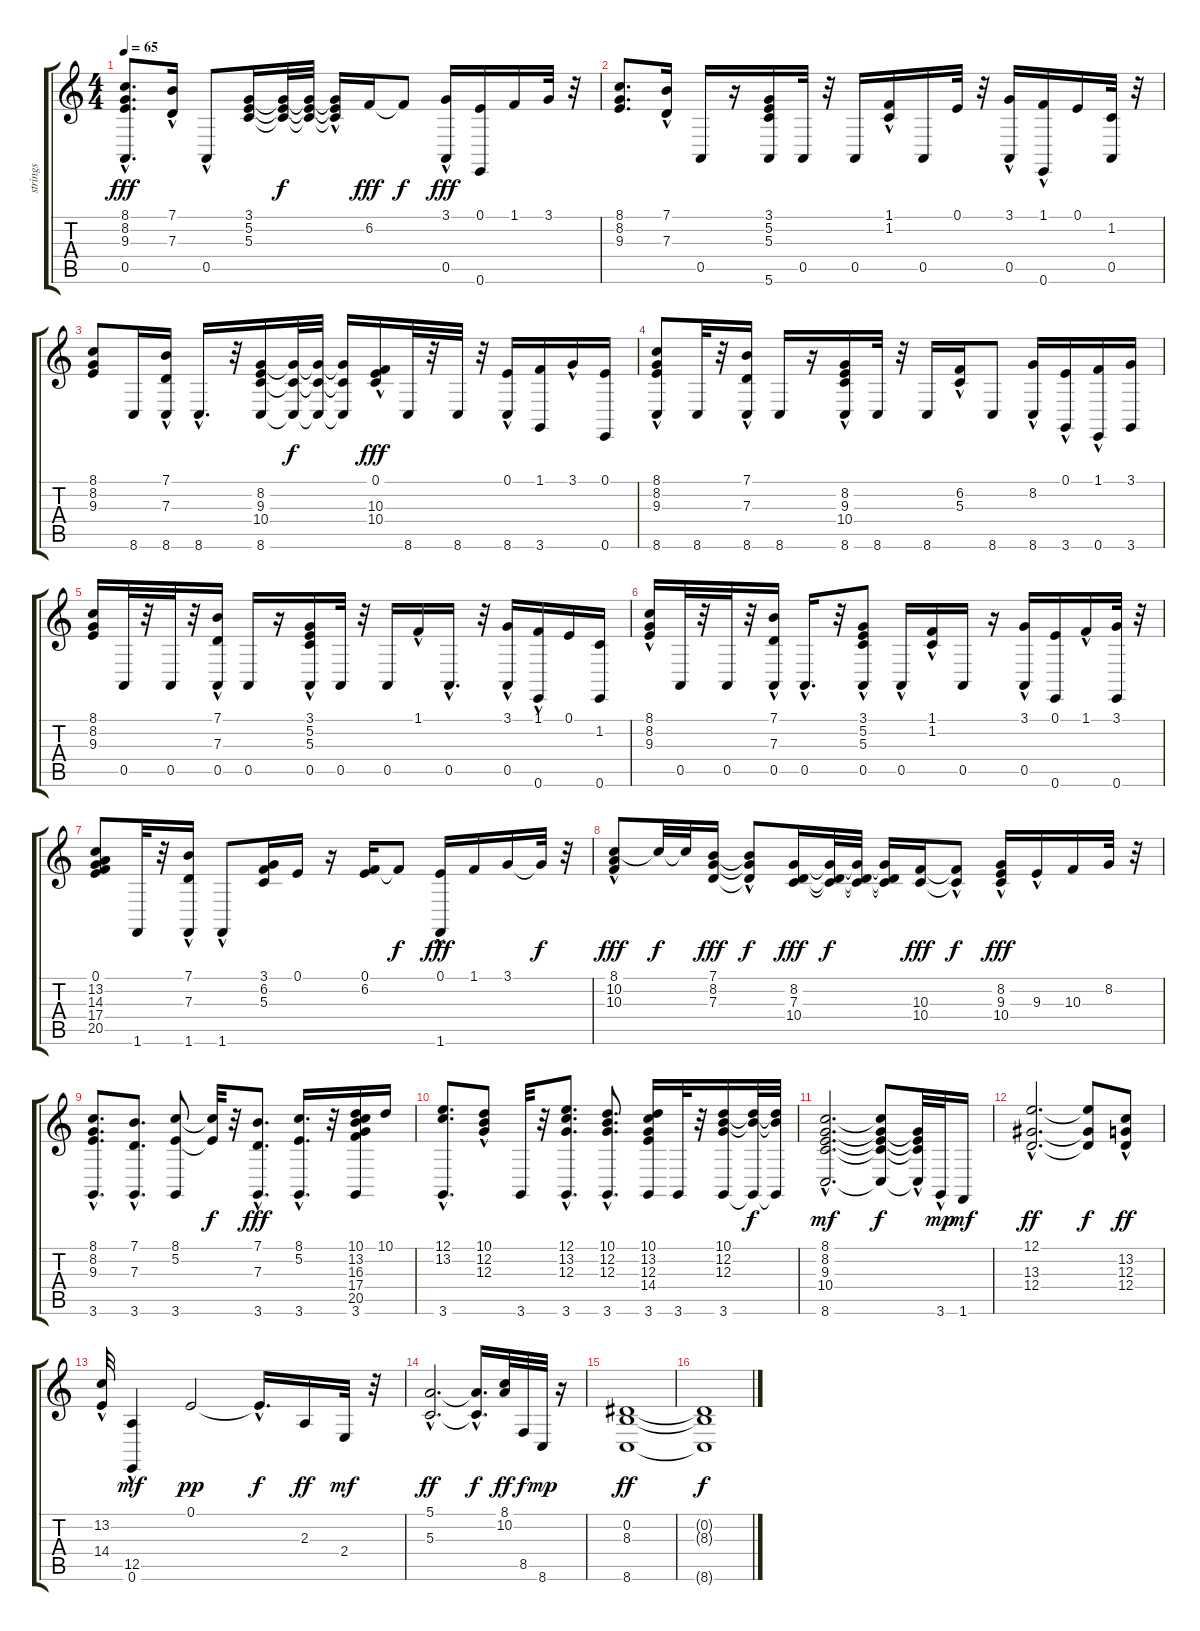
\track ("strings" "strings") {instrument stringensemble1}
\staff {score tabs}
\tuning (E4 B3 G3 D3 A2 E2) {hide}
\ts (4 4)
\tempo 65
\clef g2
\ks c
(8.1{hac} 8.2 9.3 0.5{hac}).8{d dy fff} (7.1{hac} 7.3).16 0.5{hac}.8 (3.1 5.2 5.3).16 (3.1{t} 5.2{t} 5.3{t}).32{dy f} (3.1{t} 5.2{t} 5.3{t}).32 (3.1{t} 5.2{t} 5.3{hac t}).16 6.2.16{dy fff} 6.2{t}.8{dy f} (3.1{hac} 0.5).16{dy fff} (0.1 0.6).16 1.1.16 3.1.32 r.32 |
(8.1 8.2 9.3).8{d} (7.1{hac} 7.3).16 0.5.16 r.16 (3.1 5.2 5.3 5.6).16 0.5.32 r.32 0.5.16 (1.1{hac} 1.2).16 0.5.16 0.1.32 r.32 (3.1{hac} 0.5{hac}).16 (1.1 0.6{hac}).16 0.1.16 (1.2 0.5).32 r.32 |
(8.1 8.2 9.3).8 8.6.16 (7.1{hac} 7.3 8.6).16 8.6{hac}.16{d} r.32 (8.2 9.3 10.4 8.6).16 (8.2{t} 10.4{t} 8.6{t}).32{dy f} (8.2{t} 10.4{t} 8.6{t}).32 (8.2{t} 10.4{t} 8.6{t}).16 (0.1 10.3{hac} 10.4{hac}).16{dy fff} 8.6.32 r.32 8.6.32 r.32 (0.1{hac} 8.6).16 (1.1 3.6).16 3.1{hac}.16 (0.1 0.6).16 |
(8.1{hac} 8.2 9.3 8.6).8 8.6.32 r.32 (7.1{hac} 7.3 8.6).16 8.6.16 r.16 (8.2{hac} 9.3{hac} 10.4{hac} 8.6).16 8.6.32 r.32 8.6.16 (6.2{hac} 5.3).16 8.6.8 (8.2{hac} 8.6{hac}).16 (0.1{hac} 3.6{hac}).16 (1.1 0.6{hac}).16 (3.1 3.6).16 |
(8.1 8.2 9.3).16 0.5.32 r.32 0.5.32 r.32 (7.1{hac} 7.3 0.5).16 0.5.16 r.16 (3.1{hac} 5.2{hac} 5.3 0.5).16 0.5.32 r.32 0.5.16 1.1{hac}.16 0.5{hac}.16{d} r.32 (3.1{hac} 0.5).16 (1.1{hac} 0.6{hac}).16 0.1.16 (1.2 0.6).16 |
(8.1{hac} 8.2 9.3).16 0.5.32 r.32 0.5.32 r.32 (7.1{hac} 7.3 0.5).16 0.5{hac}.16{d} r.32 (3.1{hac} 5.2{hac} 5.3 0.5).8 0.5{hac}.16 (1.1{hac} 1.2).16 0.5.16 r.16 (3.1{hac} 0.5{hac}).16 (0.1 0.6).16 1.1{hac}.16 (3.1 0.6).32 r.32 |
(0.1 13.2 14.3 17.4 20.5).8 1.6.32 r.32 (7.1{hac} 7.3 1.6).16 1.6{hac}.8 (3.1 6.2 5.3).16 0.1.16 r.16 (0.1 6.2).16 6.2{t}.8{dy f} (0.1{hac} 1.6{hac}).16{dy fff} 1.1.16 3.1.16 3.1{t}.32{dy f} r.32 |
(8.1 10.2 10.3{hac}).8{dy fff} 8.1{t}.32{dy f} 8.1{t}.32 (7.1 8.2 7.3).16{dy fff} (7.1{t} 8.2{t} 7.3{hac t}).8{dy f} (8.2 7.3 10.4).16{dy fff} (8.2{t} 7.3{t} 10.4{t}).32{dy f} (8.2{t} 7.3{t} 10.4{t}).32 (8.2{t} 7.3{t} 10.4{t}).16 (10.3 10.4).16{dy fff} (10.3{t} 10.4{hac t}).8{dy f} (8.2{hac} 9.3 10.4).16{dy fff} 9.3{hac}.16 10.3.16 8.2.32 r.32 |
(8.1 8.2{hac} 9.3 3.6).8{d} (7.1{hac} 7.3 3.6).8{d} (8.1 5.2 3.6).8 (8.1{t} 5.2{t}).32{dy f} r.32 (7.1{hac} 7.3 3.6).8{d dy fff} (8.1{hac} 5.2{hac} 3.6).16{d} r.32 (10.1 13.2 16.3 17.4 20.5 3.6).16 10.1.16 |
(12.1{hac} 13.2 3.6).8{d} (10.1{hac} 12.2 12.3{hac}).8 3.6.32 r.32 (12.1 13.2{hac} 12.3{hac} 3.6).8{d} (10.1{hac} 12.2 12.3 3.6).8{d} (10.1 13.2 12.3 14.4 3.6).16 3.6.32 r.32 (10.1 12.2 12.3 3.6).16 (10.1{t} 12.2{t} 3.6{t}).32{dy f} (10.1{t} 12.2{t} 3.6{t}).32 |
(8.1{hac} 8.2{hac} 9.3{hac} 10.4{hac} 8.6{hac}).2{d dy mf volume 8} (8.1{t} 8.2{t} 9.3{t} 10.4{t} 8.6{t}).8{dy f} (8.2{t} 9.3{t} 10.4{t} 8.6{hac t}).32 3.6{hac}.32{dy mp} 1.6.16{dy mf} |
(12.1{hac} 13.3{hac} 12.4{hac}).2{d dy ff} (12.1{t} 13.3{t} 12.4{t}).8{dy f} (13.2 12.3 12.4{hac}).8{dy ff} |
(13.2 14.4{hac}).32 (12.5{hac} 0.6{hac}).4{dy mf} 0.1.2{dy pp} 0.1{hac t}.16{d dy f} 2.3.16{dy ff} 2.4.32{dy mf} r.32 |
(5.1{hac} 5.3{hac}).2{d dy ff} (5.1{hac t} 5.3{hac t}).16{d dy f} (8.1 10.2).32{dy ff} 8.5.32{dy f} 8.6.32{dy mp} r.16 |
(0.2 8.3 8.6).1{dy ff} |
(0.2{t} 8.3{t} 8.6{t}).1{dy f}
